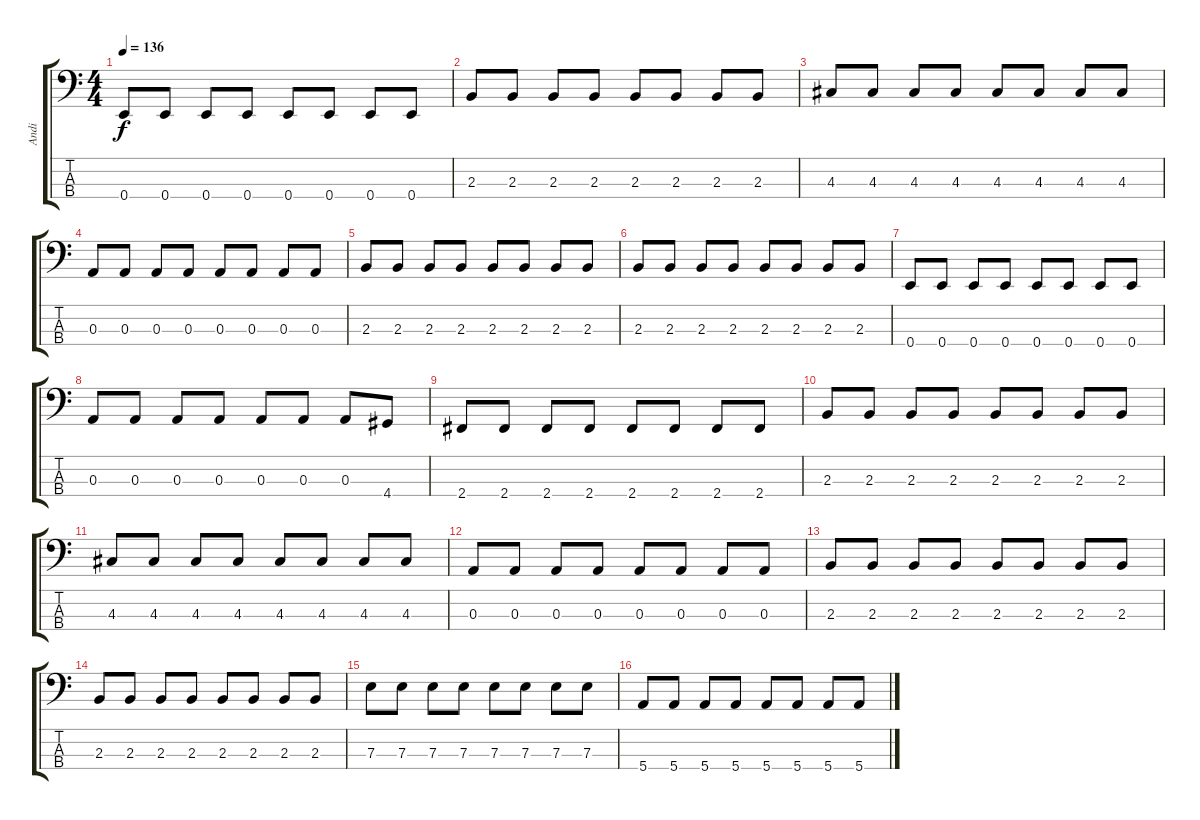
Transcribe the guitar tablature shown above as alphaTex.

\track ("Andi" "Andi") {instrument electricbasspick}
\staff {score tabs}
\tuning (G2 D2 A1 E1) {hide}
\ts (4 4)
\tempo 136
\clef f4
\ks c
0.4.8{dy f} 0.4.8 0.4.8 0.4.8 0.4.8 0.4.8 0.4.8 0.4.8 |
2.3.8 2.3.8 2.3.8 2.3.8 2.3.8 2.3.8 2.3.8 2.3.8 |
4.3.8 4.3.8 4.3.8 4.3.8 4.3.8 4.3.8 4.3.8 4.3.8 |
0.3.8 0.3.8 0.3.8 0.3.8 0.3.8 0.3.8 0.3.8 0.3.8 |
2.3.8 2.3.8 2.3.8 2.3.8 2.3.8 2.3.8 2.3.8 2.3.8 |
2.3.8 2.3.8 2.3.8 2.3.8 2.3.8 2.3.8 2.3.8 2.3.8 |
0.4.8 0.4.8 0.4.8 0.4.8 0.4.8 0.4.8 0.4.8 0.4.8 |
0.3.8 0.3.8 0.3.8 0.3.8 0.3.8 0.3.8 0.3.8 4.4.8 |
2.4.8 2.4.8 2.4.8 2.4.8 2.4.8 2.4.8 2.4.8 2.4.8 |
2.3.8 2.3.8 2.3.8 2.3.8 2.3.8 2.3.8 2.3.8 2.3.8 |
4.3.8 4.3.8 4.3.8 4.3.8 4.3.8 4.3.8 4.3.8 4.3.8 |
0.3.8 0.3.8 0.3.8 0.3.8 0.3.8 0.3.8 0.3.8 0.3.8 |
2.3.8 2.3.8 2.3.8 2.3.8 2.3.8 2.3.8 2.3.8 2.3.8 |
2.3.8 2.3.8 2.3.8 2.3.8 2.3.8 2.3.8 2.3.8 2.3.8 |
7.3.8 7.3.8 7.3.8 7.3.8 7.3.8 7.3.8 7.3.8 7.3.8 |
5.4.8 5.4.8 5.4.8 5.4.8 5.4.8 5.4.8 5.4.8 5.4.8
